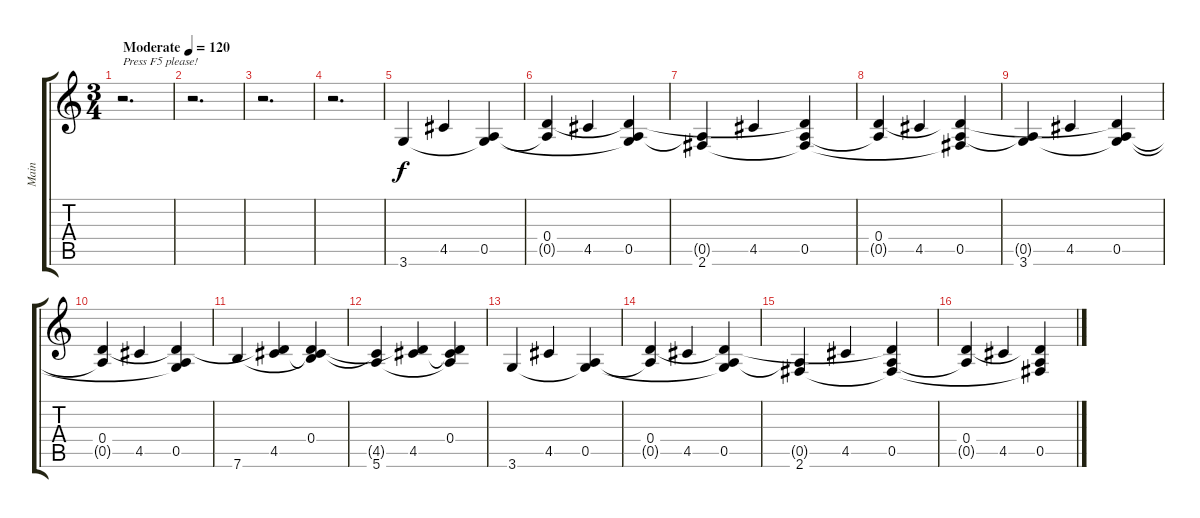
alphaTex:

\track ("Main" "Main") {instrument electricguitarjazz}
\staff {score tabs}
\tuning (E4 B3 G3 D3 A2 E2) {hide}
\ts (3 4)
\tempo (120 "Moderate")
\clef g2
\ks c
r.2{d txt "Press F5 please!" dy f instrument electricguitarjazz} |
r.2{d} |
r.2{d} |
r.2{d} |
3.6.4 4.5.4 (0.5 3.6{t}).4 |
(0.4 0.5{t}).4 4.5.4 (0.4{t} 0.5 3.6{t}).4 |
(0.5{t} 2.6).4 4.5.4 (0.4{t} 0.5 2.6{t}).4 |
(0.4 0.5{t}).4 4.5.4 (0.4{t} 0.5 2.6{t}).4 |
(0.5{t} 3.6).4 4.5.4 (0.4{t} 0.5 3.6{t}).4 |
(0.4 0.5{t}).4 4.5.4 (0.4{t} 0.5 3.6{t}).4 |
7.6.4 (0.4{t} 4.5).4 (0.4 4.5{t} 7.6{t}).4 |
(4.5{t} 5.6).4 (0.4{t} 4.5).4 (0.4 4.5{t} 5.6{t}).4 |
3.6.4 4.5.4 (0.5 3.6{t}).4 |
(0.4 0.5{t}).4 4.5.4 (0.4{t} 0.5 3.6{t}).4 |
(0.5{t} 2.6).4 4.5.4 (0.4{t} 0.5 2.6{t}).4 |
(0.4 0.5{t}).4 4.5.4 (0.4{t} 0.5 2.6{t}).4
